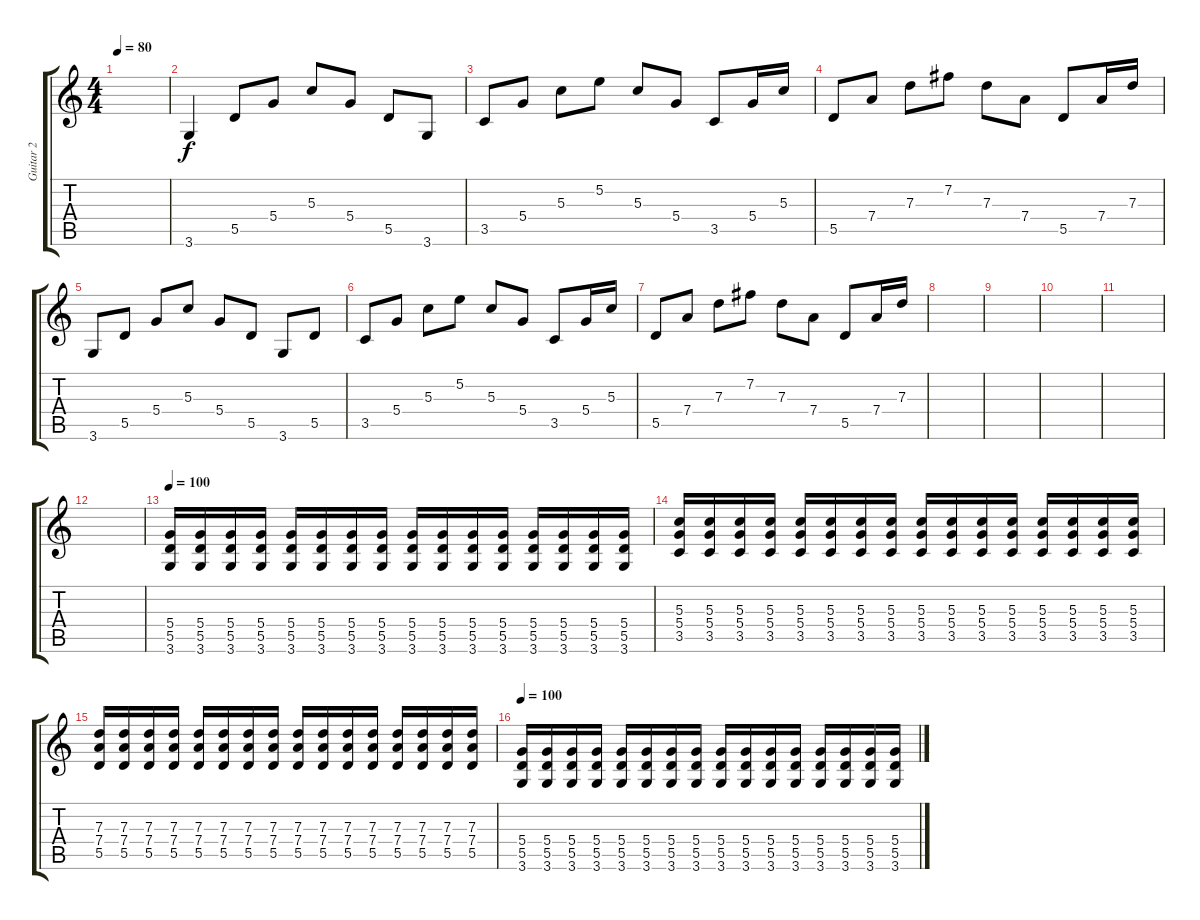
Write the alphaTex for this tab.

\track ("Guitar 2" "Guitar 2") {instrument acousticguitarsteel}
\staff {score tabs}
\tuning (E4 B3 G3 D3 A2 E2) {hide}
\ts (4 4)
\tempo 80
\clef g2
\ks c
|
3.6.4 5.5.8 5.4.8 5.3.8 5.4.8 5.5.8 3.6.8 |
3.5.8 5.4.8 5.3.8 5.2.8 5.3.8 5.4.8 3.5.8 5.4.16 5.3.16 |
5.5.8 7.4.8 7.3.8 7.2.8 7.3.8 7.4.8 5.5.8 7.4.16 7.3.16 |
3.6.8 5.5.8 5.4.8 5.3.8 5.4.8 5.5.8 3.6.8 5.5.8 |
3.5.8 5.4.8 5.3.8 5.2.8 5.3.8 5.4.8 3.5.8 5.4.16 5.3.16 |
5.5.8 7.4.8 7.3.8 7.2.8 7.3.8 7.4.8 5.5.8 7.4.16 7.3.16 |
|
|
|
|
|
\tempo 100
(5.4 5.5 3.6).16{instrument overdrivenguitar} (5.4 5.5 3.6).16 (5.4 5.5 3.6).16 (5.4 5.5 3.6).16 (5.4 5.5 3.6).16 (5.4 5.5 3.6).16 (5.4 5.5 3.6).16 (5.4 5.5 3.6).16 (5.4 5.5 3.6).16 (5.4 5.5 3.6).16 (5.4 5.5 3.6).16 (5.4 5.5 3.6).16 (5.4 5.5 3.6).16 (5.4 5.5 3.6).16 (5.4 5.5 3.6).16 (5.4 5.5 3.6).16 |
(5.3 5.4 3.5).16 (5.3 5.4 3.5).16 (5.3 5.4 3.5).16 (5.3 5.4 3.5).16 (5.3 5.4 3.5).16 (5.3 5.4 3.5).16 (5.3 5.4 3.5).16 (5.3 5.4 3.5).16 (5.3 5.4 3.5).16 (5.3 5.4 3.5).16 (5.3 5.4 3.5).16 (5.3 5.4 3.5).16 (5.3 5.4 3.5).16 (5.3 5.4 3.5).16 (5.3 5.4 3.5).16 (5.3 5.4 3.5).16 |
(7.3 7.4 5.5).16 (7.3 7.4 5.5).16 (7.3 7.4 5.5).16 (7.3 7.4 5.5).16 (7.3 7.4 5.5).16 (7.3 7.4 5.5).16 (7.3 7.4 5.5).16 (7.3 7.4 5.5).16 (7.3 7.4 5.5).16 (7.3 7.4 5.5).16 (7.3 7.4 5.5).16 (7.3 7.4 5.5).16 (7.3 7.4 5.5).16 (7.3 7.4 5.5).16 (7.3 7.4 5.5).16 (7.3 7.4 5.5).16 |
\tempo 100
(5.4 5.5 3.6).16 (5.4 5.5 3.6).16 (5.4 5.5 3.6).16 (5.4 5.5 3.6).16 (5.4 5.5 3.6).16 (5.4 5.5 3.6).16 (5.4 5.5 3.6).16 (5.4 5.5 3.6).16 (5.4 5.5 3.6).16 (5.4 5.5 3.6).16 (5.4 5.5 3.6).16 (5.4 5.5 3.6).16 (5.4 5.5 3.6).16 (5.4 5.5 3.6).16 (5.4 5.5 3.6).16 (5.4 5.5 3.6).16
